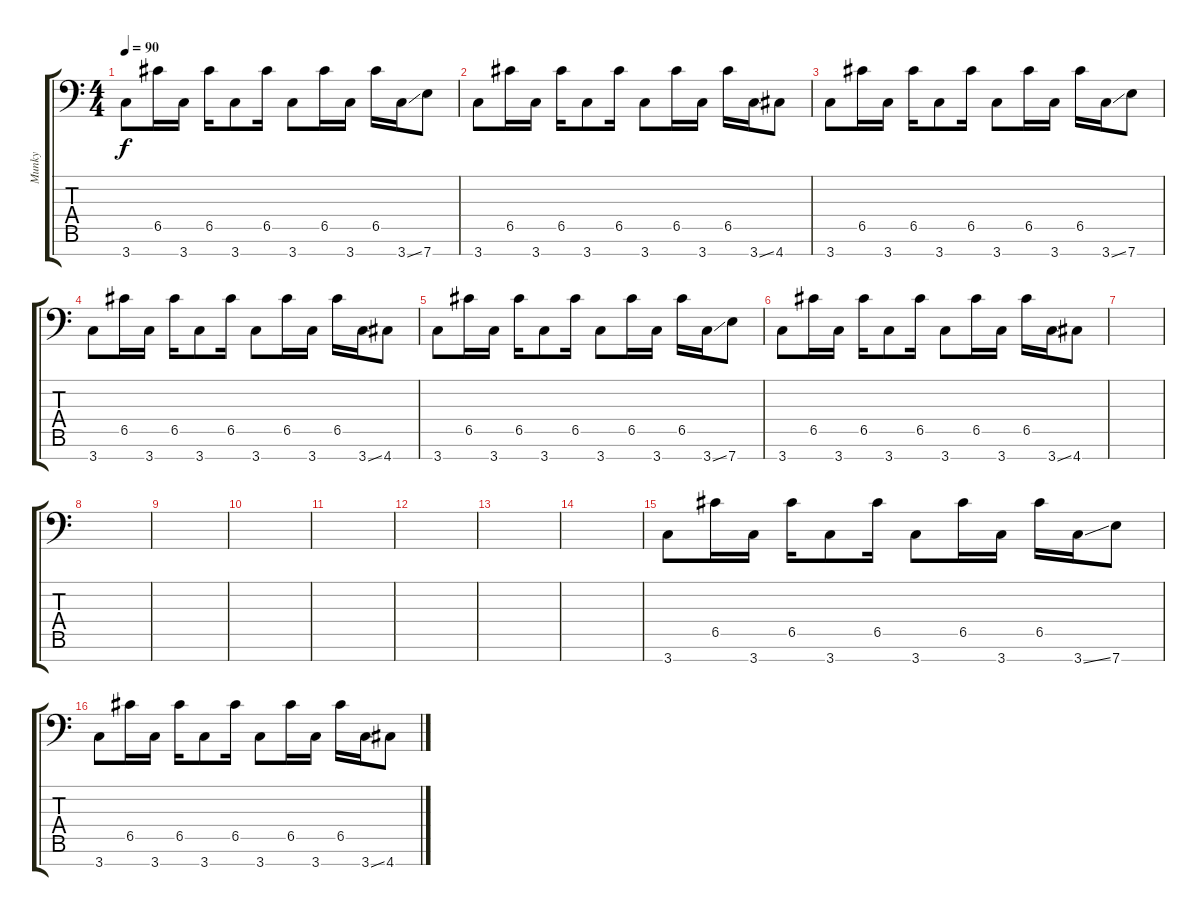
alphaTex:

\track ("Munky" "Munky") {instrument distortionguitar}
\staff {score tabs}
\tuning (D4 A3 F3 C3 G2 D2 A1) {hide}
\ts (4 4)
\tempo 90
\clef f4
\ks c
3.7.8{dy f} 6.5.16 3.7.16 6.5.16 3.7.8 6.5.16 3.7.8 6.5.16 3.7.16 6.5.16 3.7{ss}.16 7.7.8 |
3.7.8 6.5.16 3.7.16 6.5.16 3.7.8 6.5.16 3.7.8 6.5.16 3.7.16 6.5.16 3.7{ss}.16 4.7.8 |
3.7.8 6.5.16 3.7.16 6.5.16 3.7.8 6.5.16 3.7.8 6.5.16 3.7.16 6.5.16 3.7{ss}.16 7.7.8 |
3.7.8 6.5.16 3.7.16 6.5.16 3.7.8 6.5.16 3.7.8 6.5.16 3.7.16 6.5.16 3.7{ss}.16 4.7.8 |
3.7.8 6.5.16 3.7.16 6.5.16 3.7.8 6.5.16 3.7.8 6.5.16 3.7.16 6.5.16 3.7{ss}.16 7.7.8 |
3.7.8 6.5.16 3.7.16 6.5.16 3.7.8 6.5.16 3.7.8 6.5.16 3.7.16 6.5.16 3.7{ss}.16 4.7.8 |
|
|
|
|
|
|
|
|
3.7.8{volume 16 instrument distortionguitar} 6.5.16 3.7.16 6.5.16 3.7.8 6.5.16 3.7.8 6.5.16 3.7.16 6.5.16 3.7{ss}.16 7.7.8 |
3.7.8 6.5.16 3.7.16 6.5.16 3.7.8 6.5.16 3.7.8 6.5.16 3.7.16 6.5.16 3.7{ss}.16 4.7.8
